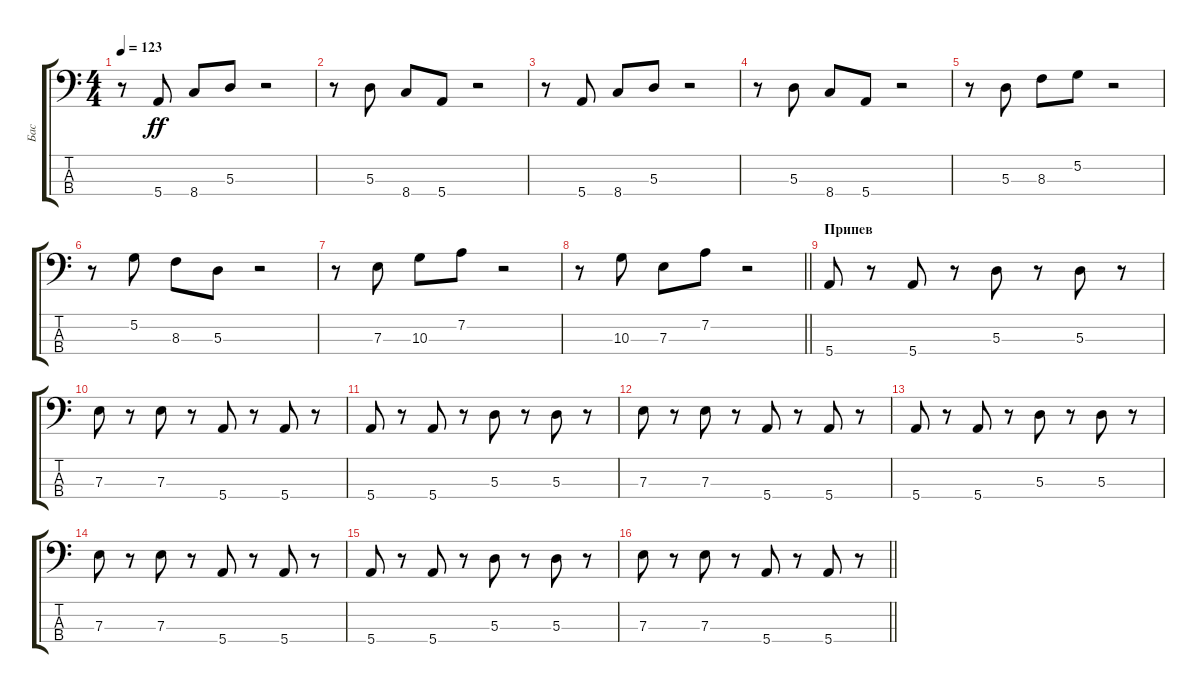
\track ("Бас" "Бас") {instrument electricbasspick}
\staff {score tabs}
\tuning (G2 D2 A1 E1) {hide}
\ts (4 4)
\tempo 123
\clef f4
\ks c
r.8{dy ff} 5.4.8 8.4.8 5.3.8 r.2 |
r.8 5.3.8 8.4.8 5.4.8 r.2 |
r.8 5.4.8 8.4.8 5.3.8 r.2 |
r.8 5.3.8 8.4.8 5.4.8 r.2 |
r.8 5.3.8 8.3.8 5.2.8 r.2 |
r.8 5.2.8 8.3.8 5.3.8 r.2 |
r.8 7.3.8 10.3.8 7.2.8 r.2 |
\barLineRight lightlight
r.8 10.3.8 7.3.8 7.2.8 r.2 |
\section ("" "Припев")
5.4.8 r.8 5.4.8 r.8 5.3.8 r.8 5.3.8 r.8 |
7.3.8 r.8 7.3.8 r.8 5.4.8 r.8 5.4.8 r.8 |
5.4.8 r.8 5.4.8 r.8 5.3.8 r.8 5.3.8 r.8 |
7.3.8 r.8 7.3.8 r.8 5.4.8 r.8 5.4.8 r.8 |
5.4.8 r.8 5.4.8 r.8 5.3.8 r.8 5.3.8 r.8 |
7.3.8 r.8 7.3.8 r.8 5.4.8 r.8 5.4.8 r.8 |
5.4.8 r.8 5.4.8 r.8 5.3.8 r.8 5.3.8 r.8 |
\barLineRight lightlight
7.3.8 r.8 7.3.8 r.8 5.4.8 r.8 5.4.8 r.8
